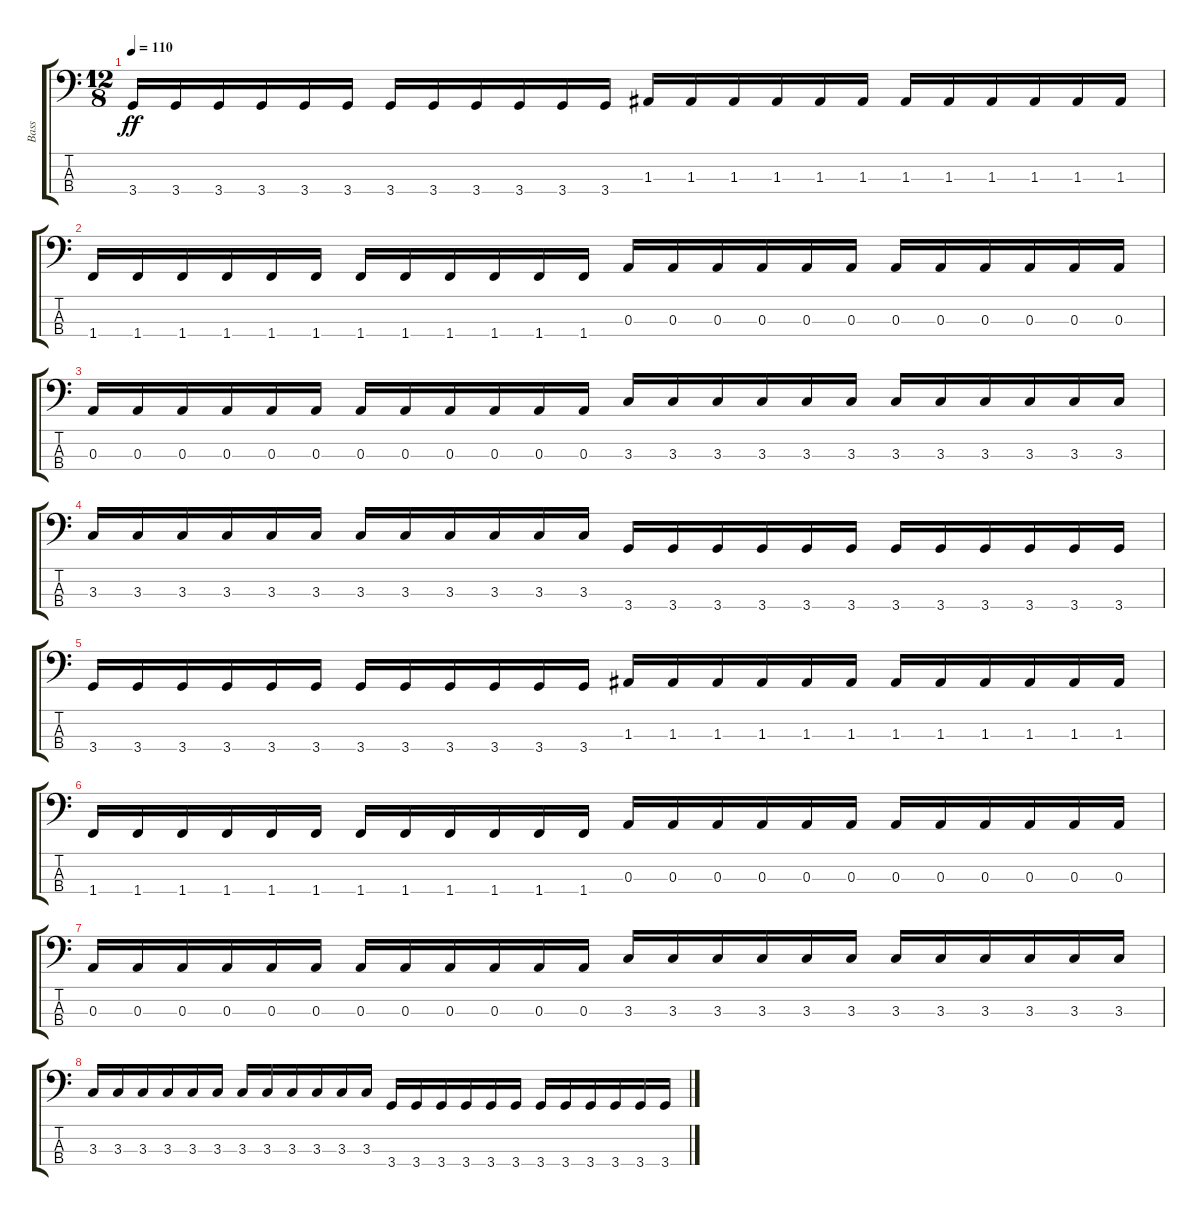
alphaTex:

\track ("Bass" "Bass") {instrument electricbassfinger}
\staff {score tabs}
\tuning (G2 D2 A1 E1) {hide}
\ts (12 8)
\tempo 110
\clef f4
\ks c
3.4.16{dy ff} 3.4.16 3.4.16 3.4.16 3.4.16 3.4.16 3.4.16 3.4.16 3.4.16 3.4.16 3.4.16 3.4.16 1.3.16 1.3.16 1.3.16 1.3.16 1.3.16 1.3.16 1.3.16 1.3.16 1.3.16 1.3.16 1.3.16 1.3.16 |
1.4.16 1.4.16 1.4.16 1.4.16 1.4.16 1.4.16 1.4.16 1.4.16 1.4.16 1.4.16 1.4.16 1.4.16 0.3.16 0.3.16 0.3.16 0.3.16 0.3.16 0.3.16 0.3.16 0.3.16 0.3.16 0.3.16 0.3.16 0.3.16 |
0.3.16 0.3.16 0.3.16 0.3.16 0.3.16 0.3.16 0.3.16 0.3.16 0.3.16 0.3.16 0.3.16 0.3.16 3.3.16 3.3.16 3.3.16 3.3.16 3.3.16 3.3.16 3.3.16 3.3.16 3.3.16 3.3.16 3.3.16 3.3.16 |
3.3.16 3.3.16 3.3.16 3.3.16 3.3.16 3.3.16 3.3.16 3.3.16 3.3.16 3.3.16 3.3.16 3.3.16 3.4.16 3.4.16 3.4.16 3.4.16 3.4.16 3.4.16 3.4.16 3.4.16 3.4.16 3.4.16 3.4.16 3.4.16 |
3.4.16 3.4.16 3.4.16 3.4.16 3.4.16 3.4.16 3.4.16 3.4.16 3.4.16 3.4.16 3.4.16 3.4.16 1.3.16 1.3.16 1.3.16 1.3.16 1.3.16 1.3.16 1.3.16 1.3.16 1.3.16 1.3.16 1.3.16 1.3.16 |
1.4.16 1.4.16 1.4.16 1.4.16 1.4.16 1.4.16 1.4.16 1.4.16 1.4.16 1.4.16 1.4.16 1.4.16 0.3.16 0.3.16 0.3.16 0.3.16 0.3.16 0.3.16 0.3.16 0.3.16 0.3.16 0.3.16 0.3.16 0.3.16 |
0.3.16 0.3.16 0.3.16 0.3.16 0.3.16 0.3.16 0.3.16 0.3.16 0.3.16 0.3.16 0.3.16 0.3.16 3.3.16 3.3.16 3.3.16 3.3.16 3.3.16 3.3.16 3.3.16 3.3.16 3.3.16 3.3.16 3.3.16 3.3.16 |
3.3.16 3.3.16 3.3.16 3.3.16 3.3.16 3.3.16 3.3.16 3.3.16 3.3.16 3.3.16 3.3.16 3.3.16 3.4.16 3.4.16 3.4.16 3.4.16 3.4.16 3.4.16 3.4.16 3.4.16 3.4.16 3.4.16 3.4.16 3.4.16
